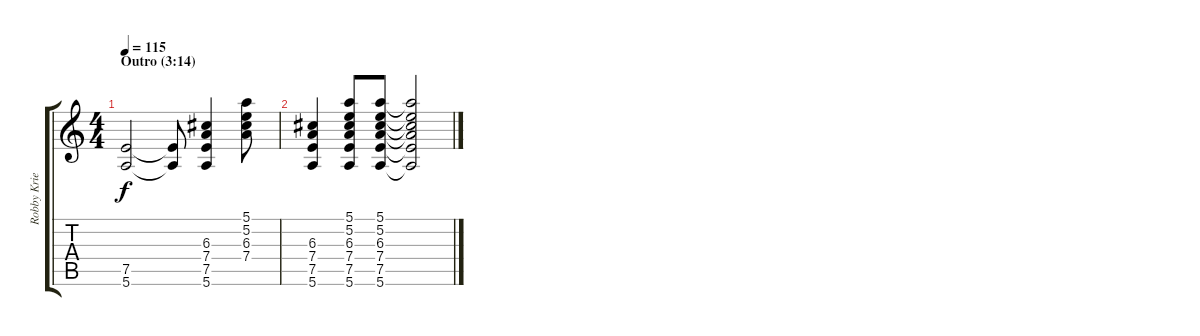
\track ("Robby Krieger" "Robby Krie") {instrument overdrivenguitar}
\staff {score tabs}
\tuning (E4 B3 G3 D3 A2 E2) {hide}
\ts (4 4)
\section ("" "Outro (3:14)")
\tempo 115
\clef g2
\ks c
(7.5 5.6).2{dy f} (7.5{t} 5.6{t}).8 (6.3 7.4 7.5 5.6).4 (5.1 5.2 6.3 7.4).8 |
(6.3 7.4 7.5 5.6).4 (5.1 5.2 6.3 7.4 7.5 5.6).8 (5.1 5.2 6.3 7.4 7.5 5.6).8 (5.1{t} 5.2{t} 6.3{t} 7.4{t} 7.5{t} 5.6{t}).2
